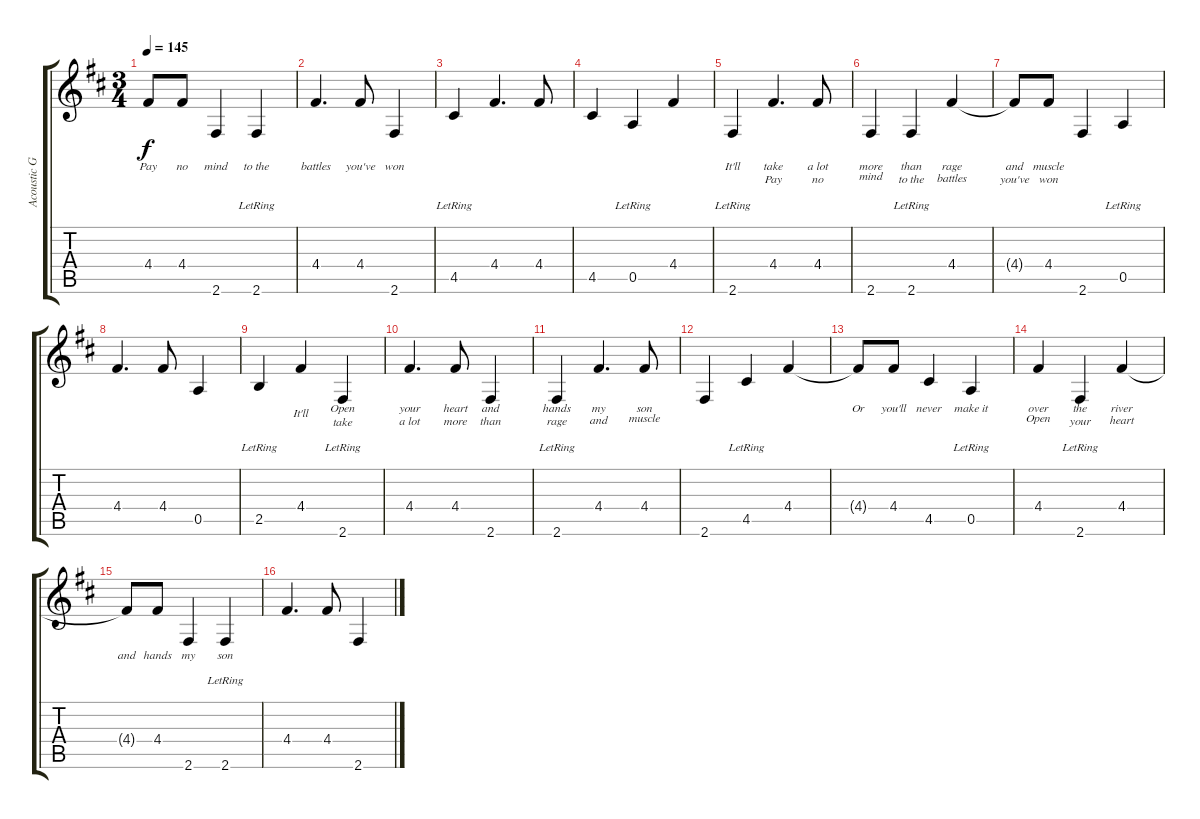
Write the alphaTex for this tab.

\track ("Acoustic Guitar" "Acoustic G") {instrument acousticguitarsteel}
\staff {score tabs}
\tuning (E4 B3 G3 D3 A2 E2) {hide}
\ts (3 4)
\tempo 145
\clef g2
\ks d
4.4{t}.8{lyrics (0 "Pay") lyrics (1 "") lyrics (2 "") lyrics (3 "") lyrics (4 "") dy f} 4.4.8{lyrics (0 "no") lyrics (1 "") lyrics (2 "") lyrics (3 "") lyrics (4 "")} 2.6.4{lyrics (0 "mind") lyrics (1 "") lyrics (2 "") lyrics (3 "") lyrics (4 "")} 2.6{lr}.4{lyrics (0 "to the") lyrics (1 "") lyrics (2 "") lyrics (3 "") lyrics (4 "")} |
4.4.4{d lyrics (0 "battles") lyrics (1 "") lyrics (2 "") lyrics (3 "") lyrics (4 "")} 4.4.8{lyrics (0 "you've") lyrics (1 "") lyrics (2 "") lyrics (3 "") lyrics (4 "")} 2.6.4{lyrics (0 "won") lyrics (1 "") lyrics (2 "") lyrics (3 "") lyrics (4 "")} |
4.5{lr}.4{lyrics (0 "") lyrics (1 "") lyrics (2 "") lyrics (3 "") lyrics (4 "")} 4.4.4{d lyrics (0 "") lyrics (1 "") lyrics (2 "") lyrics (3 "") lyrics (4 "")} 4.4.8{lyrics (0 "") lyrics (1 "") lyrics (2 "") lyrics (3 "") lyrics (4 "")} |
4.5.4{lyrics (0 "") lyrics (1 "") lyrics (2 "") lyrics (3 "") lyrics (4 "")} 0.5{lr}.4{lyrics (0 "") lyrics (1 "") lyrics (2 "") lyrics (3 "") lyrics (4 "")} 4.4.4{lyrics (0 "") lyrics (1 "") lyrics (2 "") lyrics (3 "") lyrics (4 "")} |
2.6{lr}.4{lyrics (0 "It'll") lyrics (1 "") lyrics (2 "") lyrics (3 "") lyrics (4 "")} 4.4.4{d lyrics (0 "take ") lyrics (1 "Pay") lyrics (2 "") lyrics (3 "") lyrics (4 "")} 4.4.8{lyrics (0 "a lot") lyrics (1 "no") lyrics (2 "") lyrics (3 "") lyrics (4 "")} |
2.6.4{lyrics (0 "more") lyrics (1 "mind") lyrics (2 "") lyrics (3 "") lyrics (4 "")} 2.6{lr}.4{lyrics (0 "than") lyrics (1 "to the") lyrics (2 "") lyrics (3 "") lyrics (4 "")} 4.4.4{lyrics (0 "rage") lyrics (1 "battles") lyrics (2 "") lyrics (3 "") lyrics (4 "")} |
4.4{t}.8{lyrics (0 "and") lyrics (1 "you've") lyrics (2 "") lyrics (3 "") lyrics (4 "")} 4.4.8{lyrics (0 "muscle") lyrics (1 "won") lyrics (2 "") lyrics (3 "") lyrics (4 "")} 2.6.4{lyrics (0 "") lyrics (1 "") lyrics (2 "") lyrics (3 "") lyrics (4 "")} 0.5{lr}.4{lyrics (0 "") lyrics (1 "") lyrics (2 "") lyrics (3 "") lyrics (4 "")} |
4.4.4{d lyrics (0 "") lyrics (1 "") lyrics (2 "") lyrics (3 "") lyrics (4 "")} 4.4.8{lyrics (0 "") lyrics (1 "") lyrics (2 "") lyrics (3 "") lyrics (4 "")} 0.5.4{lyrics (0 "") lyrics (1 "") lyrics (2 "") lyrics (3 "") lyrics (4 "")} |
2.5{lr}.4{lyrics (0 "") lyrics (1 "") lyrics (2 "") lyrics (3 "") lyrics (4 "")} 4.4.4{lyrics (0 "") lyrics (1 "It'll") lyrics (2 "") lyrics (3 "") lyrics (4 "")} 2.6{lr}.4{lyrics (0 "Open") lyrics (1 "take ") lyrics (2 "") lyrics (3 "") lyrics (4 "")} |
4.4.4{d lyrics (0 "your") lyrics (1 "a lot") lyrics (2 "") lyrics (3 "") lyrics (4 "")} 4.4.8{lyrics (0 "heart") lyrics (1 "more") lyrics (2 "") lyrics (3 "") lyrics (4 "")} 2.6.4{lyrics (0 "and") lyrics (1 "than") lyrics (2 "") lyrics (3 "") lyrics (4 "")} |
2.6{lr}.4{lyrics (0 "hands") lyrics (1 "rage") lyrics (2 "") lyrics (3 "") lyrics (4 "")} 4.4.4{d lyrics (0 "my") lyrics (1 "and") lyrics (2 "") lyrics (3 "") lyrics (4 "")} 4.4.8{lyrics (0 "son") lyrics (1 "muscle") lyrics (2 "") lyrics (3 "") lyrics (4 "")} |
2.6.4{lyrics (0 "") lyrics (1 "") lyrics (2 "") lyrics (3 "") lyrics (4 "")} 4.5{lr}.4{lyrics (0 "") lyrics (1 "") lyrics (2 "") lyrics (3 "") lyrics (4 "")} 4.4.4{lyrics (0 "") lyrics (1 "") lyrics (2 "") lyrics (3 "") lyrics (4 "")} |
4.4{t}.8{lyrics (0 "Or") lyrics (1 "") lyrics (2 "") lyrics (3 "") lyrics (4 "")} 4.4.8{lyrics (0 "you'll") lyrics (1 "") lyrics (2 "") lyrics (3 "") lyrics (4 "")} 4.5.4{lyrics (0 "never") lyrics (1 "") lyrics (2 "") lyrics (3 "") lyrics (4 "")} 0.5{lr}.4{lyrics (0 "make it") lyrics (1 "") lyrics (2 "") lyrics (3 "") lyrics (4 "")} |
4.4.4{lyrics (0 "over") lyrics (1 "Open") lyrics (2 "") lyrics (3 "") lyrics (4 "")} 2.6{lr}.4{lyrics (0 "the") lyrics (1 "your") lyrics (2 "") lyrics (3 "") lyrics (4 "")} 4.4.4{lyrics (0 "river") lyrics (1 "heart") lyrics (2 "") lyrics (3 "") lyrics (4 "")} |
4.4{t}.8{lyrics (0 "") lyrics (1 "and") lyrics (2 "") lyrics (3 "") lyrics (4 "")} 4.4.8{lyrics (0 "") lyrics (1 "hands") lyrics (2 "") lyrics (3 "") lyrics (4 "")} 2.6.4{lyrics (0 "") lyrics (1 "my") lyrics (2 "") lyrics (3 "") lyrics (4 "")} 2.6{lr}.4{lyrics (0 "") lyrics (1 "son") lyrics (2 "") lyrics (3 "") lyrics (4 "")} |
4.4.4{d lyrics (0 "") lyrics (1 "") lyrics (2 "") lyrics (3 "") lyrics (4 "")} 4.4.8{lyrics (0 "") lyrics (1 "") lyrics (2 "") lyrics (3 "") lyrics (4 "")} 2.6.4{lyrics (0 "") lyrics (1 "") lyrics (2 "") lyrics (3 "") lyrics (4 "")}
